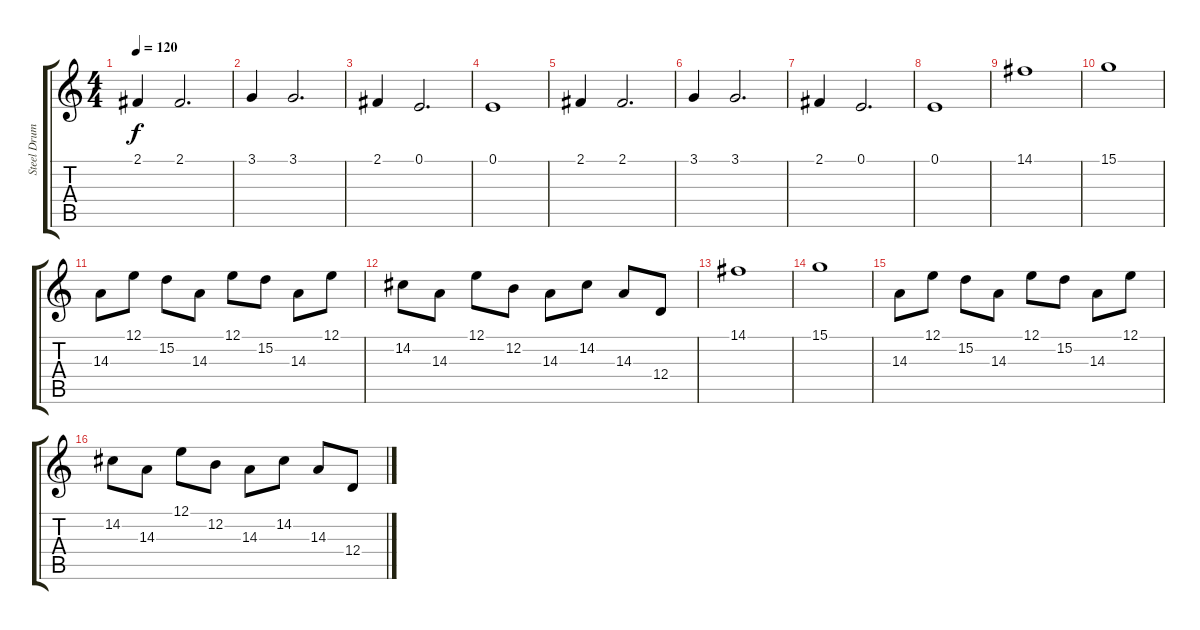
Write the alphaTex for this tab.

\track ("Steel Drums" "Steel Drum") {instrument steeldrums}
\staff {score tabs}
\tuning (E4 B3 G3 D3 A2 E2) {hide}
\ts (4 4)
\tempo 120
\clef g2
\ks c
2.1.4{dy f} 2.1.2{d} |
3.1.4 3.1.2{d} |
2.1.4 0.1.2{d} |
0.1.1 |
2.1.4 2.1.2{d} |
3.1.4 3.1.2{d} |
2.1.4 0.1.2{d} |
0.1.1 |
14.1.1 |
15.1.1 |
14.3.8 12.1.8 15.2.8 14.3.8 12.1.8 15.2.8 14.3.8 12.1.8 |
14.2.8 14.3.8 12.1.8 12.2.8 14.3.8 14.2.8 14.3.8 12.4.8 |
14.1.1 |
15.1.1 |
14.3.8 12.1.8 15.2.8 14.3.8 12.1.8 15.2.8 14.3.8 12.1.8 |
14.2.8 14.3.8 12.1.8 12.2.8 14.3.8 14.2.8 14.3.8 12.4.8
